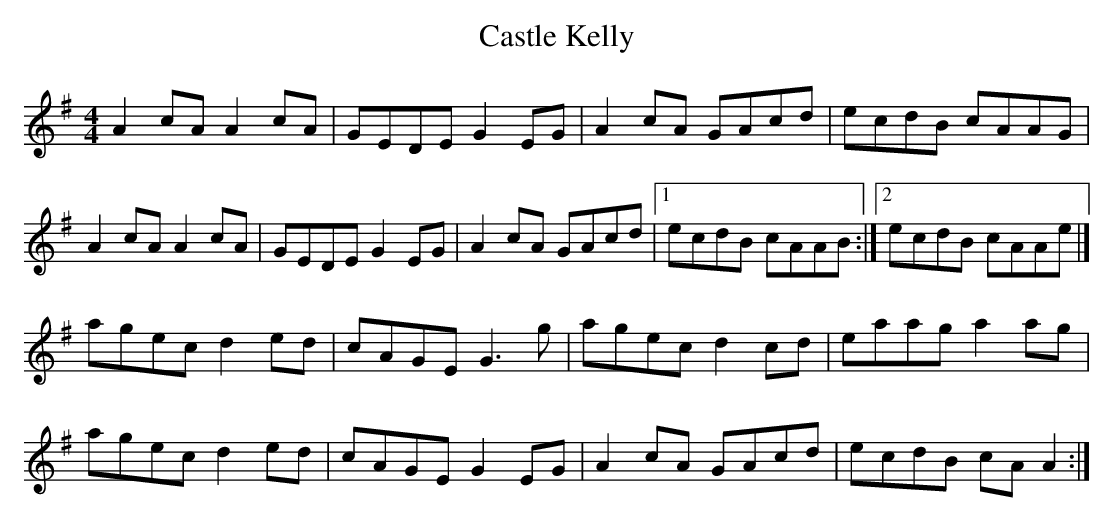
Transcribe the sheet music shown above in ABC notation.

X:1
T:Castle Kelly
M:4/4
L:1/8
K:Ador
A2cA A2cA|GEDE G2EG|A2cA GAcd|ecdB cAAG|
A2cA A2cA|GEDE G2EG|A2cA GAcd|[1 ecdB cAAB:|][2 ecdB cAAe|]
agec d2ed|cAGE G3g|agec d2cd|eaag a2ag|
agec d2ed|cAGE G2EG|A2cA GAcd|ecdB cAA2:|]
